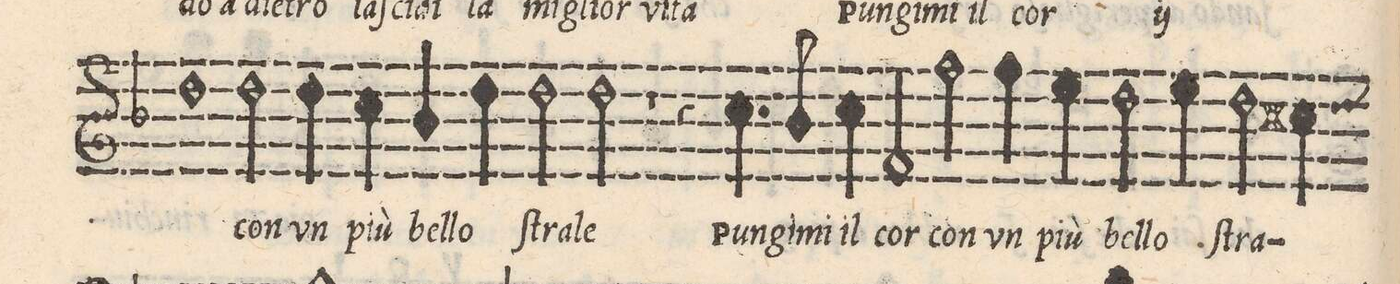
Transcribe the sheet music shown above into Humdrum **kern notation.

**kern	**text
*I"CANTO	*
*clefG2	*
*k[b-]	*
*met(c)	*
*M2/1	*
1dd\	cor
*	*Xij
=22-	=22-
2dd\	con
4dd\	vn
4cc\	più
4b-y/	bel-
4dd\	-lo
=23-	=23-
2dd\	ſtra-
2dd\	-le
1r	.
=24-	=24-
4r	.
4.cc\	Pun-
8b-/	-gi-
4cc\	-mi_il
2f/	cor
2ff\	con
=25-	=25-
4ff\	vn
4ee\	più
2dd\	bel-
4ee\	-lo
2dd\	ſtra-
4cc#X\	.
=26-	=26-
*-	*-
